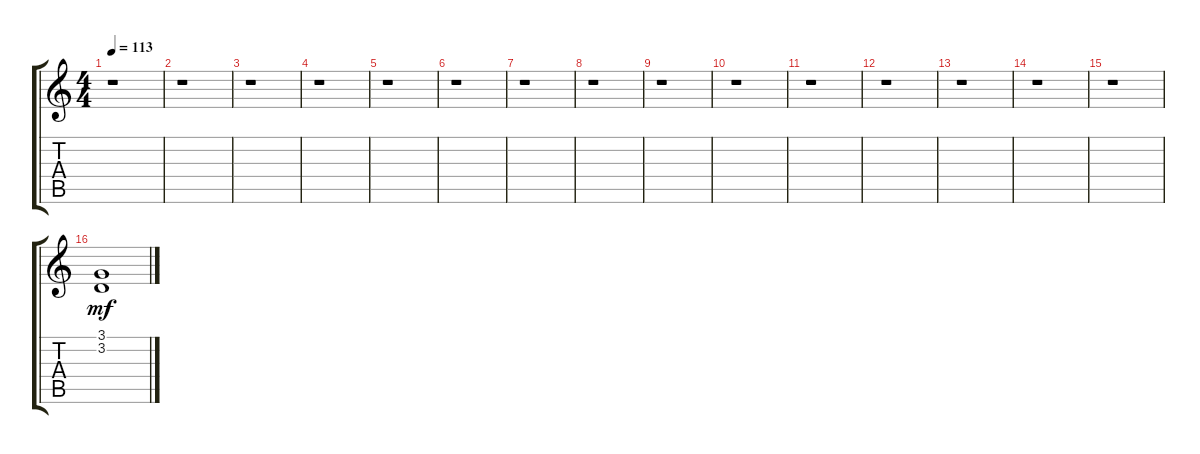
\track "" {instrument pad2warm}
\staff {score tabs}
\tuning (E4 B3 G3 D3 A2 E2) {hide}
\ts (4 4)
\tempo 113
\clef g2
\ks c
r.1{dy f} |
r.1 |
r.1 |
r.1 |
r.1 |
r.1 |
r.1 |
r.1 |
r.1 |
r.1 |
r.1 |
r.1 |
r.1 |
r.1 |
r.1 |
(3.1 3.2).1{dy mf}
